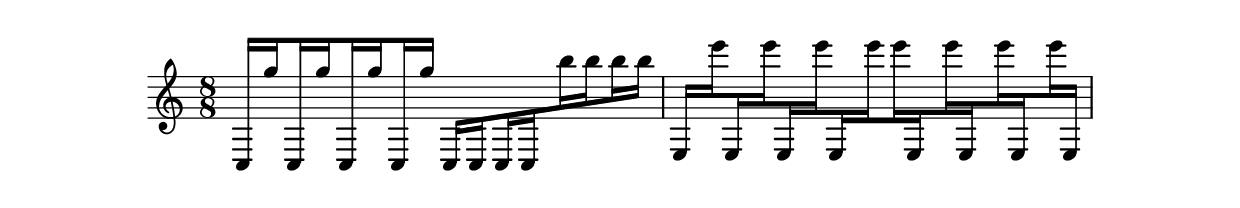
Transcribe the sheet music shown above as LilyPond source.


\version "2.14.0"
\header {
  
  texidoc = "In complex configurations of knee beaming, according to
Paul Roberts, the first stem of a beam determines the direction of the
beam, and as such the way that following (kneed) stems attach to the
beam. This is in disagreement with the current algorithm."
  
}

\layout { ragged-right = ##t} 

\relative c'
{
  \override Beam  #'auto-knee-gap = #7
  \set subdivideBeams = ##t	     
  \time 8/8
  c,16[  g'''16  
	 c,,,16  g'''16 
	 c,,,16  g'''16 	     	     
	 c,,,16  g'''16 ]

  c,,,16[ c c c
	  b'''   b b b]

  \transpose c' a, {
    \relative b'' {  g,16[  g'''16  
			    g,,,16  g'''16 
			    g,,,16  g'''16 	     	     
			    g,,,16  g'''16
			    g g,,,
			    g''' g,,,
			    g''' g,,,
			    g''' g,,,]
		   }
  }
}

